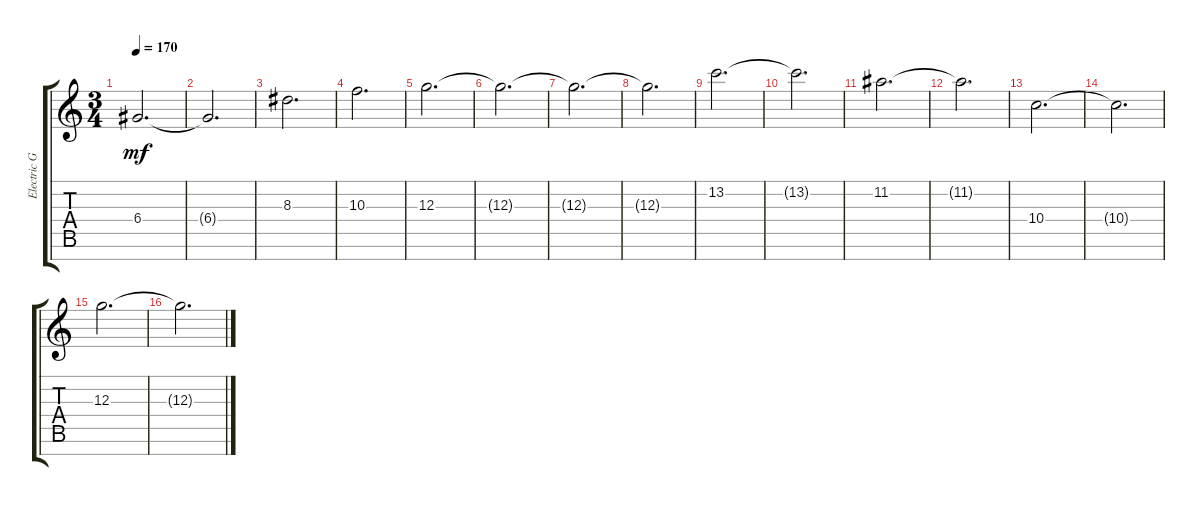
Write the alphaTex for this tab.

\track ("Electric Guitar 1" "Electric G") {instrument distortionguitar}
\staff {score tabs}
\tuning (E4 B3 G3 D3 A2 E2 B1) {hide}
\ts (3 4)
\tempo 170
\clef g2
\ks c
6.4.2{d dy mf} |
6.4{t}.2{d} |
8.3.2{d} |
10.3.2{d} |
12.3.2{d} |
12.3{t}.2{d} |
12.3{t}.2{d} |
12.3{t}.2{d} |
13.2.2{d} |
13.2{t}.2{d} |
11.2.2{d} |
11.2{t}.2{d} |
10.4.2{d} |
10.4{t}.2{d} |
12.3.2{d} |
12.3{t}.2{d}
